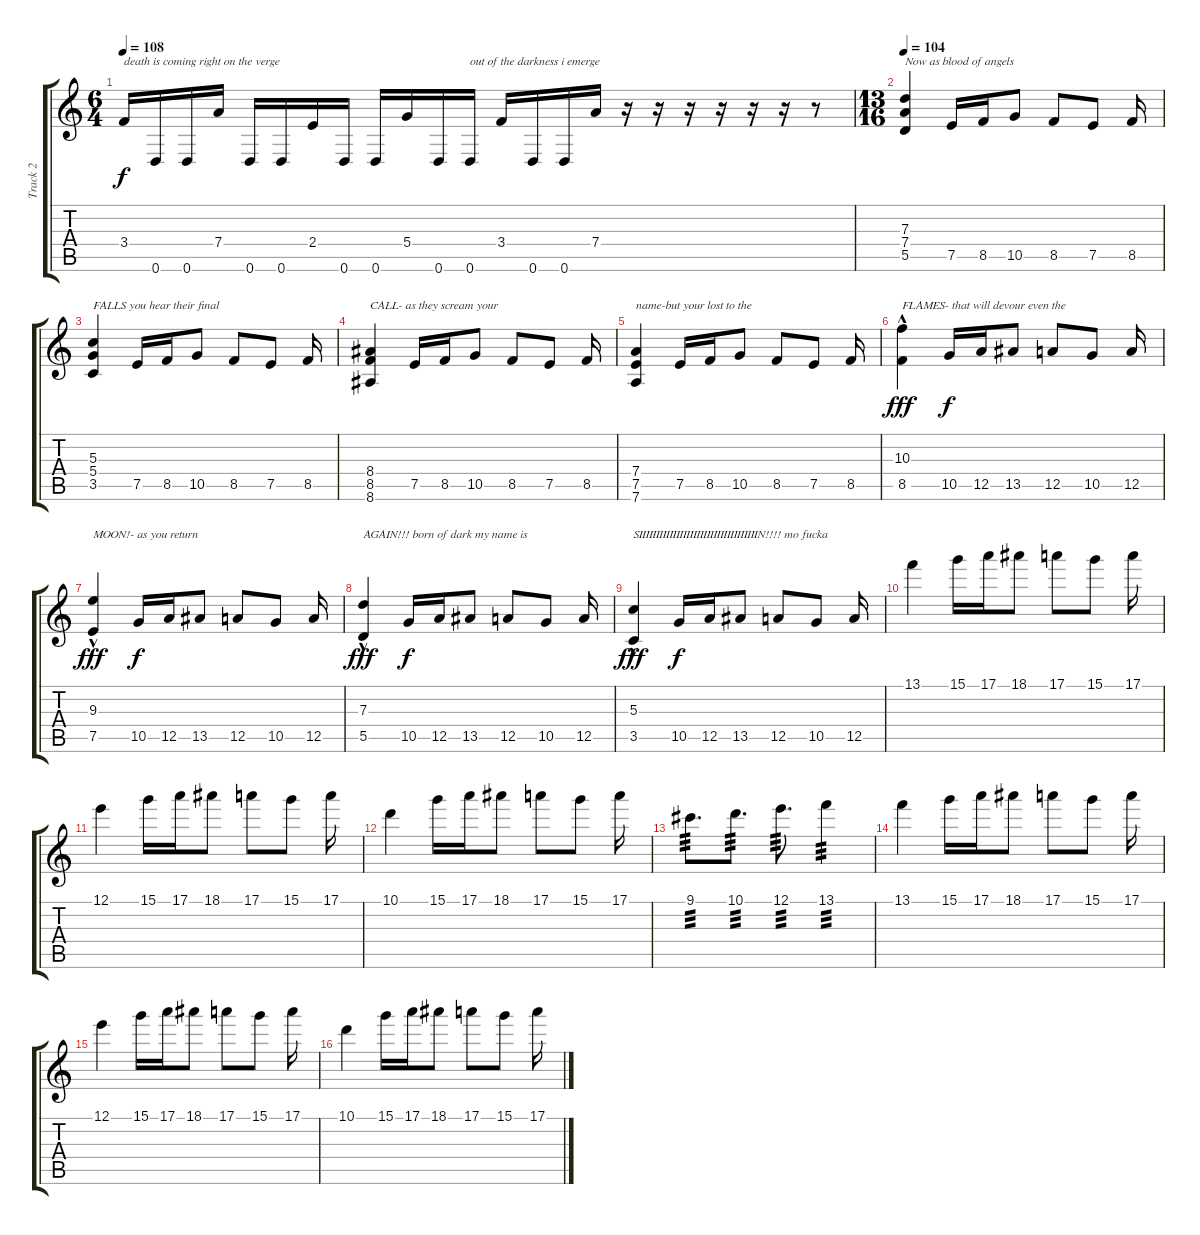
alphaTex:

\track ("Track 2" "Track 2") {instrument distortionguitar}
\staff {score tabs}
\tuning (E4 B3 G3 D3 A2 D2) {hide}
\ts (6 4)
\tempo 108
\clef g2
\ks c
3.4.16{txt "death is coming right on the verge" dy f} 0.6.16 0.6.16 7.4.16 0.6.16 0.6.16 2.4.16 0.6.16 0.6.16 5.4.16 0.6.16 0.6.16{txt "out of the darkness i emerge"} 3.4.16 0.6.16 0.6.16 7.4.16 r.16 r.16 r.16 r.16 r.16 r.16 r.8 |
\ts (13 16)
\tempo 104
(7.3 7.4 5.5).4{txt "Now as blood of angels "} 7.5.16 8.5.16 10.5.8 8.5.8 7.5.8 8.5.16 |
(5.3 5.4 3.5).4{txt "FALLS you hear their final "} 7.5.16 8.5.16 10.5.8 8.5.8 7.5.8 8.5.16 |
(8.4 8.5 8.6).4{txt "CALL- as they scream your "} 7.5.16 8.5.16 10.5.8 8.5.8 7.5.8 8.5.16 |
(7.4 7.5 7.6).4{txt "name-but your lost to the"} 7.5.16 8.5.16 10.5.8 8.5.8 7.5.8 8.5.16 |
(10.3{hac} 8.5{hac}).4{txt "FLAMES- that will devour even the " dy fff} 10.5.16{dy f} 12.5.16 13.5.8 12.5.8 10.5.8 12.5.16 |
(9.3{hac} 7.5{hac}).4{txt "MOON!- as you return " dy fff} 10.5.16{dy f} 12.5.16 13.5.8 12.5.8 10.5.8 12.5.16 |
(7.3{hac} 5.5{hac}).4{txt "AGAIN!!! born of dark my name is" dy fff} 10.5.16{dy f} 12.5.16 13.5.8 12.5.8 10.5.8 12.5.16 |
(5.3{hac} 3.5{hac}).4{txt "SIIIIIIIIIIIIIIIIIIIIIIIIIIIIIIIIIIIN!!!! mo fucka" dy fff} 10.5.16{dy f} 12.5.16 13.5.8 12.5.8 10.5.8 12.5.16 |
13.1.4 15.1.16 17.1.16 18.1.8 17.1.8 15.1.8 17.1.16 |
12.1.4 15.1.16 17.1.16 18.1.8 17.1.8 15.1.8 17.1.16 |
10.1.4 15.1.16 17.1.16 18.1.8 17.1.8 15.1.8 17.1.16 |
9.1.8{d tp 3} 10.1.8{d tp 3} 12.1.8{d tp 3} 13.1.4{tp 3} |
13.1.4 15.1.16 17.1.16 18.1.8 17.1.8 15.1.8 17.1.16 |
12.1.4 15.1.16 17.1.16 18.1.8 17.1.8 15.1.8 17.1.16 |
10.1.4 15.1.16 17.1.16 18.1.8 17.1.8 15.1.8 17.1.16
